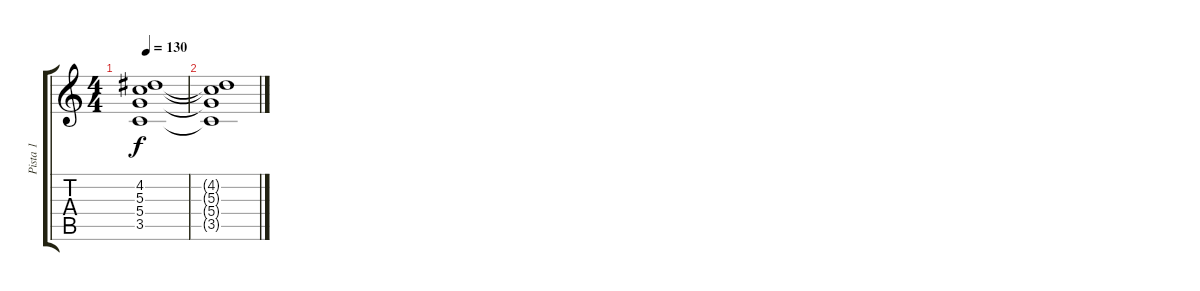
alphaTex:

\track ("Pista 1" "Pista 1") {instrument distortionguitar}
\staff {score tabs}
\tuning (E4 B3 G3 D3 A2 E2) {hide}
\ts (4 4)
\tempo 130
\clef g2
\ks c
(4.2{t} 5.3{t} 5.4{t} 3.5{t}).1{dy f} |
(4.2{t} 5.3{t} 5.4{t} 3.5{t}).1
